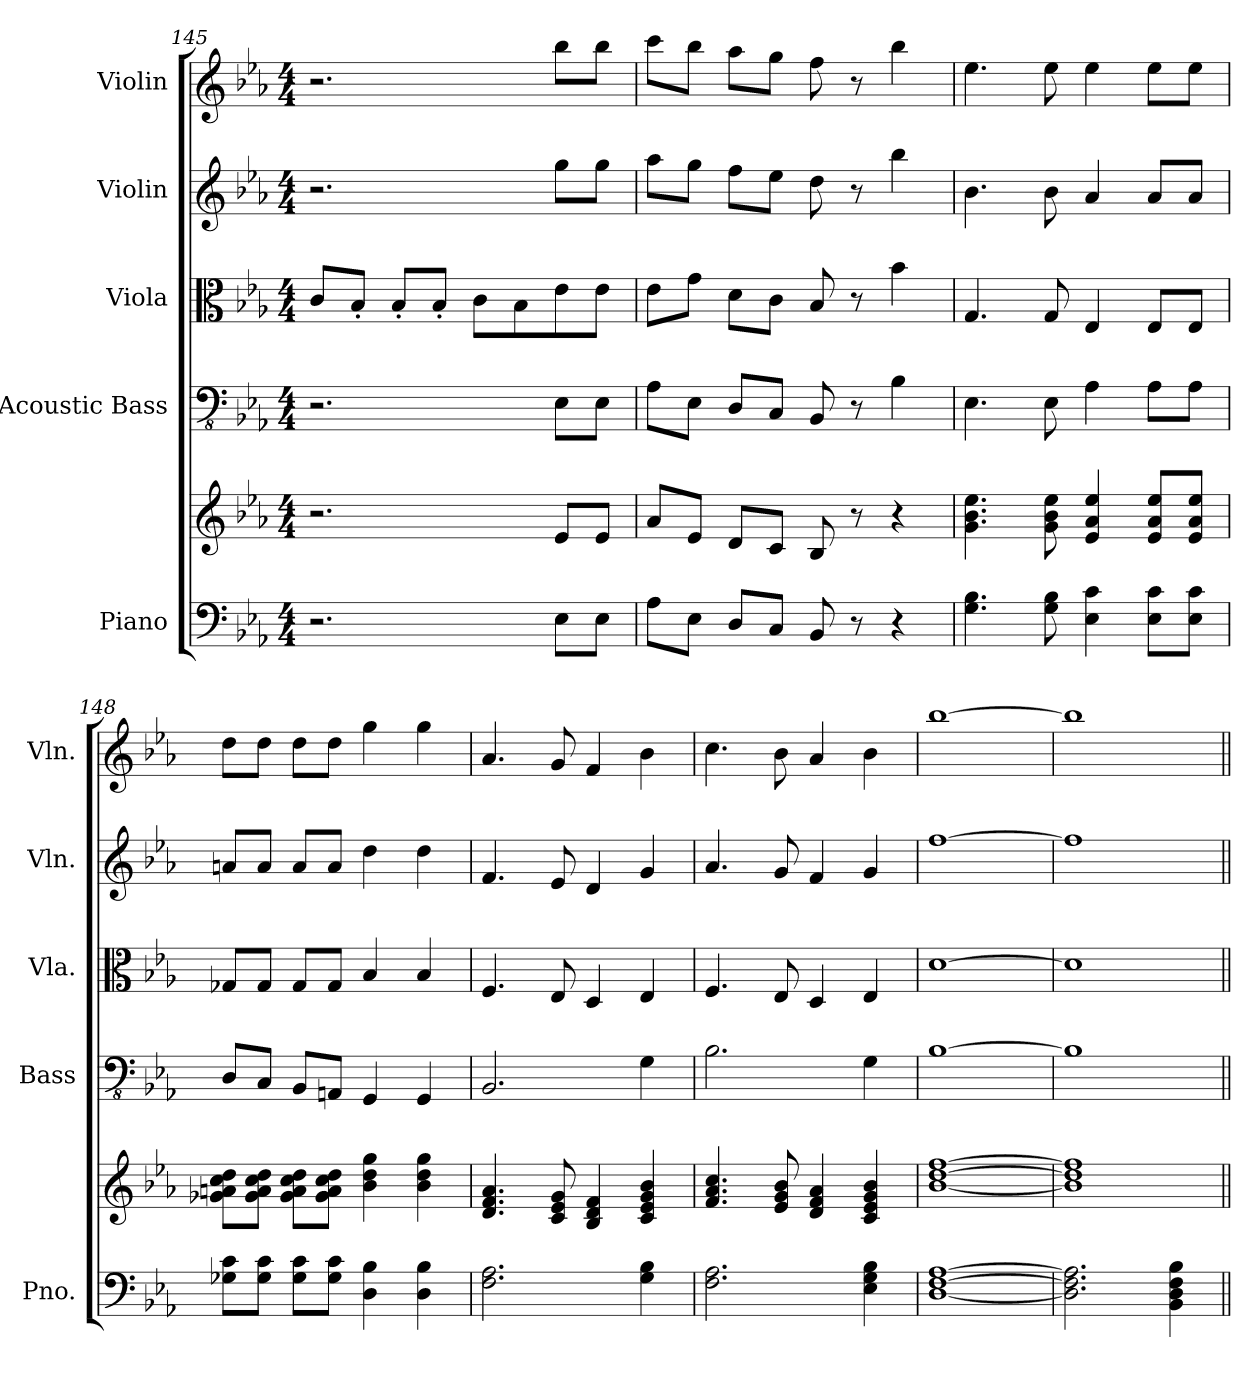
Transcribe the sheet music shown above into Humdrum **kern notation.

**kern	**kern	**kern	**kern	**kern	**kern
*part5	*part5	*part4	*part3	*part2	*part1
*staff6	*staff5	*staff4	*staff3	*staff2	*staff1
*I"Piano	*	*I"Acoustic Bass	*I"Viola	*I"Violin	*I"Violin
*I'Pno.	*	*I'Bass	*I'Vla.	*I'Vln.	*I'Vln.
*clefF4	*clefG2	*clefFv4	*clefC3	*clefG2	*clefG2
*k[b-e-a-]	*k[b-e-a-]	*k[b-e-a-]	*k[b-e-a-]	*k[b-e-a-]	*k[b-e-a-]
*M4/4	*M4/4	*M4/4	*M4/4	*M4/4	*M4/4
=145	=145	=145	=145	=145	=145
2.r	2.r	2.r	8c/L	2.r	2.r
.	.	.	8B-'/J	.	.
.	.	.	8B-'/L	.	.
.	.	.	8B-'/J	.	.
.	.	.	8c\L	.	.
.	.	.	8B-\	.	.
8E-\L	8e-/L	8EE-\L	8e-\	8gg\L	8bb-\L
8E-\J	8e-/J	8EE-\J	8e-\J	8gg\J	8bb-\J
=146	=146	=146	=146	=146	=146
8A-\L	8a-/L	8AA-\L	8e-\L	8aa-\L	8ccc\L
8E-\J	8e-/J	8EE-\J	8g\J	8gg\J	8bb-\J
8D/L	8d/L	8DD/L	8d\L	8ff\L	8aa-\L
8C/J	8c/J	8CC/J	8c\J	8ee-\J	8gg\J
8BB-/	8B-/	8BBB-/	8B-/	8dd\	8ff\
8r	8r	8r	8r	8r	8r
4r	4r	4BB-\	4b-\	4bb-\	4bb-\
=147	=147	=147	=147	=147	=147
4.G\ 4.B-\	4.g\ 4.b-\ 4.ee-\	4.EE-\	4.G/	4.b-\	4.ee-\
8G\ 8B-\	8g\ 8b-\ 8ee-\	8EE-\	8G/	8b-\	8ee-\
4E-\ 4c\	4e-/ 4a-/ 4ee-/	4AA-\	4E-/	4a-/	4ee-\
8E-\ 8c\L	8e-/ 8a-/ 8ee-/L	8AA-\L	8E-/L	8a-/L	8ee-\L
8E-\ 8c\J	8e-/ 8a-/ 8ee-/J	8AA-\J	8E-/J	8a-/J	8ee-\J
!!LO:LB:g=z
=148	=148	=148	=148	=148	=148
8G-X\ 8c\L	8g-X\ 8an\ 8cc\ 8dd\L	8DD/L	8G-X/L	8an/L	8dd\L
8G-\ 8c\J	8g-\ 8a\ 8cc\ 8dd\J	8CC/J	8G-/J	8a/J	8dd\J
8G-\ 8c\L	8g-\ 8a\ 8cc\ 8dd\L	8BBB-/L	8G-/L	8a/L	8dd\L
8G-\ 8c\J	8g-\ 8a\ 8cc\ 8dd\J	8AAAn/J	8G-/J	8a/J	8dd\J
4D\ 4B-\	4b-\ 4dd\ 4gg\	4GGG/	4B-/	4dd\	4gg\
4D\ 4B-\	4b-\ 4dd\ 4gg\	4GGG/	4B-/	4dd\	4gg\
=149	=149	=149	=149	=149	=149
2.F\ 2.A-\	4.d/ 4.f/ 4.a-/	2.BBB-/	4.F/	4.f/	4.a-/
.	8c/ 8e-/ 8g/	.	8E-/	8e-/	8g/
.	4B-/ 4d/ 4f/	.	4D/	4d/	4f/
4G\ 4B-\	4c/ 4e-/ 4g/ 4b-/	4GG\	4E-/	4g/	4b-\
=150	=150	=150	=150	=150	=150
2.F\ 2.A-\	4.f/ 4.a-/ 4.cc/	2.BB-\	4.F/	4.a-/	4.cc\
.	8e-/ 8g/ 8b-/	.	8E-/	8g/	8b-\
.	4d/ 4f/ 4a-/	.	4D/	4f/	4a-/
4E-\ 4G\ 4B-\	4c/ 4e-/ 4g/ 4b-/	4GG\	4E-/	4g/	4b-\
=151	=151	=151	=151	=151	=151
[1D [1F [1A-	[1b- [1dd [1ff	[1BB-	[1d	[1ff	[1bb-
=152	=152	=152	=152	=152	=152
2.D\] 2.F\] 2.A-\]	1b-] 1dd] 1ff]	1BB-]	1d]	1ff]	1bb-]
4BB-\ 4D\ 4F\ 4B-\	.	.	.	.	.
=||	=||	=||	=||	=||	=||
*-	*-	*-	*-	*-	*-
